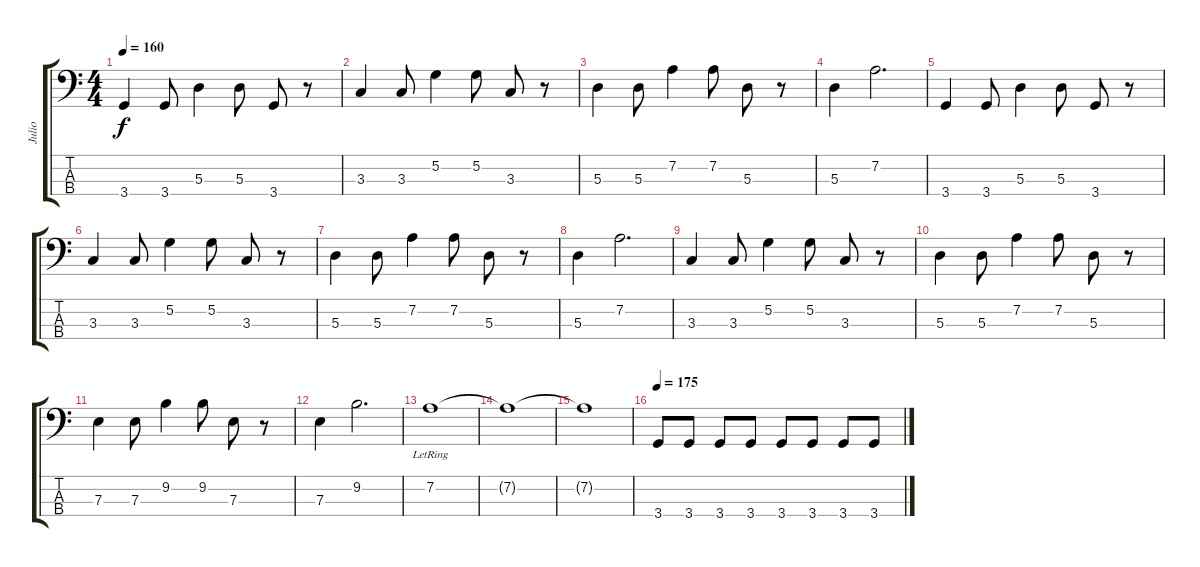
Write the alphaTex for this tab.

\track ("Julio" "Julio") {instrument electricbassfinger}
\staff {score tabs}
\tuning (G2 D2 A1 E1) {hide}
\ts (4 4)
\tempo 160
\clef f4
\ks c
3.4.4{dy f} 3.4.8 5.3.4 5.3.8 3.4.8 r.8 |
3.3.4 3.3.8 5.2.4 5.2.8 3.3.8 r.8 |
5.3.4 5.3.8 7.2.4 7.2.8 5.3.8 r.8 |
5.3.4 7.2.2{d} |
3.4.4 3.4.8 5.3.4 5.3.8 3.4.8 r.8 |
3.3.4 3.3.8 5.2.4 5.2.8 3.3.8 r.8 |
5.3.4 5.3.8 7.2.4 7.2.8 5.3.8 r.8 |
5.3.4 7.2.2{d} |
3.3.4 3.3.8 5.2.4 5.2.8 3.3.8 r.8 |
5.3.4 5.3.8 7.2.4 7.2.8 5.3.8 r.8 |
7.3.4 7.3.8 9.2.4 9.2.8 7.3.8 r.8 |
7.3.4 9.2.2{d} |
7.2{lr}.1 |
7.2{t}.1 |
7.2{t}.1 |
\tempo 200
\tempo 175
3.4.8 3.4.8 3.4.8 3.4.8 3.4.8 3.4.8 3.4.8 3.4.8
